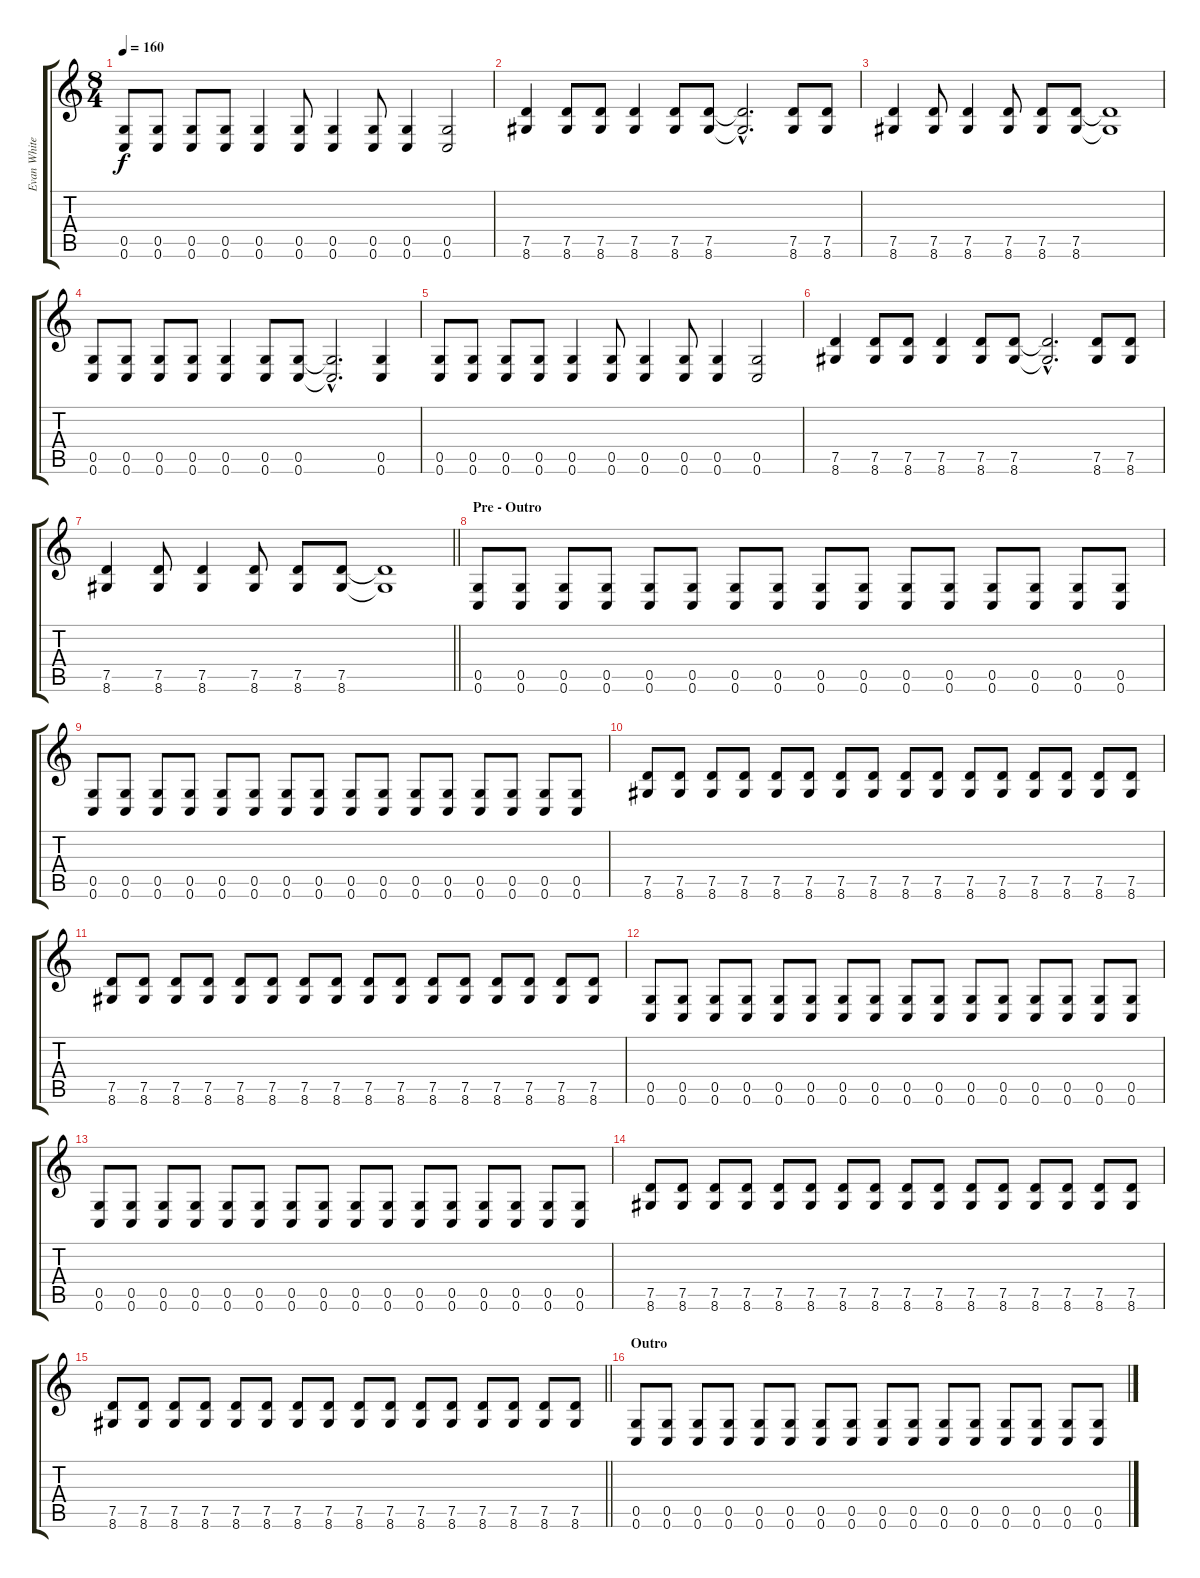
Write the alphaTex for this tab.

\track ("Evan White Gtr.1" "Evan White") {instrument distortionguitar}
\staff {score tabs}
\tuning (D4 A3 F3 C3 G2 C2) {hide}
\ts (8 4)
\tempo 160
\clef g2
\ks c
(0.5 0.6).8{dy f} (0.5 0.6).8 (0.5 0.6).8 (0.5 0.6).8 (0.5 0.6).4 (0.5 0.6).8 (0.5 0.6).4 (0.5 0.6).8 (0.5 0.6).4 (0.5 0.6).2 |
(7.5 8.6).4 (7.5 8.6).8 (7.5 8.6).8 (7.5 8.6).4 (7.5 8.6).8 (7.5 8.6).8 (7.5{hac t} 8.6{hac t}).2{d} (7.5 8.6).8 (7.5 8.6).8 |
(7.5 8.6).4 (7.5 8.6).8 (7.5 8.6).4 (7.5 8.6).8 (7.5 8.6).8 (7.5 8.6).8 (7.5{t} 8.6{t}).1 |
(0.5 0.6).8 (0.5 0.6).8 (0.5 0.6).8 (0.5 0.6).8 (0.5 0.6).4 (0.5 0.6).8 (0.5 0.6).8 (0.5{hac t} 0.6{hac t}).2{d} (0.5 0.6).4 |
(0.5 0.6).8 (0.5 0.6).8 (0.5 0.6).8 (0.5 0.6).8 (0.5 0.6).4 (0.5 0.6).8 (0.5 0.6).4 (0.5 0.6).8 (0.5 0.6).4 (0.5 0.6).2 |
(7.5 8.6).4 (7.5 8.6).8 (7.5 8.6).8 (7.5 8.6).4 (7.5 8.6).8 (7.5 8.6).8 (7.5{hac t} 8.6{hac t}).2{d} (7.5 8.6).8 (7.5 8.6).8 |
\barLineRight lightlight
(7.5 8.6).4 (7.5 8.6).8 (7.5 8.6).4 (7.5 8.6).8 (7.5 8.6).8 (7.5 8.6).8 (7.5{t} 8.6{t}).1 |
\section ("" "Pre - Outro")
(0.5 0.6).8{volume 16 balance 0 instrument distortionguitar} (0.5 0.6).8 (0.5 0.6).8 (0.5 0.6).8 (0.5 0.6).8 (0.5 0.6).8 (0.5 0.6).8 (0.5 0.6).8 (0.5 0.6).8 (0.5 0.6).8 (0.5 0.6).8 (0.5 0.6).8 (0.5 0.6).8 (0.5 0.6).8 (0.5 0.6).8 (0.5 0.6).8 |
(0.5 0.6).8 (0.5 0.6).8 (0.5 0.6).8 (0.5 0.6).8 (0.5 0.6).8 (0.5 0.6).8 (0.5 0.6).8 (0.5 0.6).8 (0.5 0.6).8 (0.5 0.6).8 (0.5 0.6).8 (0.5 0.6).8 (0.5 0.6).8 (0.5 0.6).8 (0.5 0.6).8 (0.5 0.6).8 |
(7.5 8.6).8 (7.5 8.6).8 (7.5 8.6).8 (7.5 8.6).8 (7.5 8.6).8 (7.5 8.6).8 (7.5 8.6).8 (7.5 8.6).8 (7.5 8.6).8 (7.5 8.6).8 (7.5 8.6).8 (7.5 8.6).8 (7.5 8.6).8 (7.5 8.6).8 (7.5 8.6).8 (7.5 8.6).8 |
(7.5 8.6).8 (7.5 8.6).8 (7.5 8.6).8 (7.5 8.6).8 (7.5 8.6).8 (7.5 8.6).8 (7.5 8.6).8 (7.5 8.6).8 (7.5 8.6).8 (7.5 8.6).8 (7.5 8.6).8 (7.5 8.6).8 (7.5 8.6).8 (7.5 8.6).8 (7.5 8.6).8 (7.5 8.6).8 |
(0.5 0.6).8 (0.5 0.6).8 (0.5 0.6).8 (0.5 0.6).8 (0.5 0.6).8 (0.5 0.6).8 (0.5 0.6).8 (0.5 0.6).8 (0.5 0.6).8 (0.5 0.6).8 (0.5 0.6).8 (0.5 0.6).8 (0.5 0.6).8 (0.5 0.6).8 (0.5 0.6).8 (0.5 0.6).8 |
(0.5 0.6).8 (0.5 0.6).8 (0.5 0.6).8 (0.5 0.6).8 (0.5 0.6).8 (0.5 0.6).8 (0.5 0.6).8 (0.5 0.6).8 (0.5 0.6).8 (0.5 0.6).8 (0.5 0.6).8 (0.5 0.6).8 (0.5 0.6).8 (0.5 0.6).8 (0.5 0.6).8 (0.5 0.6).8 |
(7.5 8.6).8 (7.5 8.6).8 (7.5 8.6).8 (7.5 8.6).8 (7.5 8.6).8 (7.5 8.6).8 (7.5 8.6).8 (7.5 8.6).8 (7.5 8.6).8 (7.5 8.6).8 (7.5 8.6).8 (7.5 8.6).8 (7.5 8.6).8 (7.5 8.6).8 (7.5 8.6).8 (7.5 8.6).8 |
\barLineRight lightlight
(7.5 8.6).8 (7.5 8.6).8 (7.5 8.6).8 (7.5 8.6).8 (7.5 8.6).8 (7.5 8.6).8 (7.5 8.6).8 (7.5 8.6).8 (7.5 8.6).8 (7.5 8.6).8 (7.5 8.6).8 (7.5 8.6).8 (7.5 8.6).8 (7.5 8.6).8 (7.5 8.6).8 (7.5 8.6).8 |
\section ("" "Outro")
(0.5 0.6).8 (0.5 0.6).8 (0.5 0.6).8 (0.5 0.6).8 (0.5 0.6).8 (0.5 0.6).8 (0.5 0.6).8 (0.5 0.6).8 (0.5 0.6).8 (0.5 0.6).8 (0.5 0.6).8 (0.5 0.6).8 (0.5 0.6).8 (0.5 0.6).8 (0.5 0.6).8 (0.5 0.6).8
